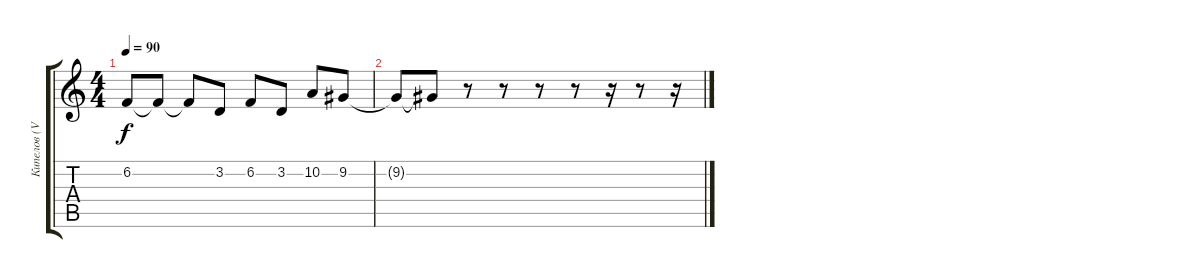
\track ("Кипелов (Vocal)" "Кипелов (V") {instrument lead6voice}
\staff {score tabs}
\tuning (E4 B3 G3 D3 A2 E2) {hide}
\ts (4 4)
\tempo 90
\clef g2
\ks c
6.2.8{dy f volume 7} 6.2{t}.8 6.2{t}.8 3.2.8 6.2.8 3.2.8 10.2.8 9.2.8 |
9.2{t}.8{volume 4} 9.2{t}.8 r.8 r.8 r.8 r.8 r.16 r.8 r.16
